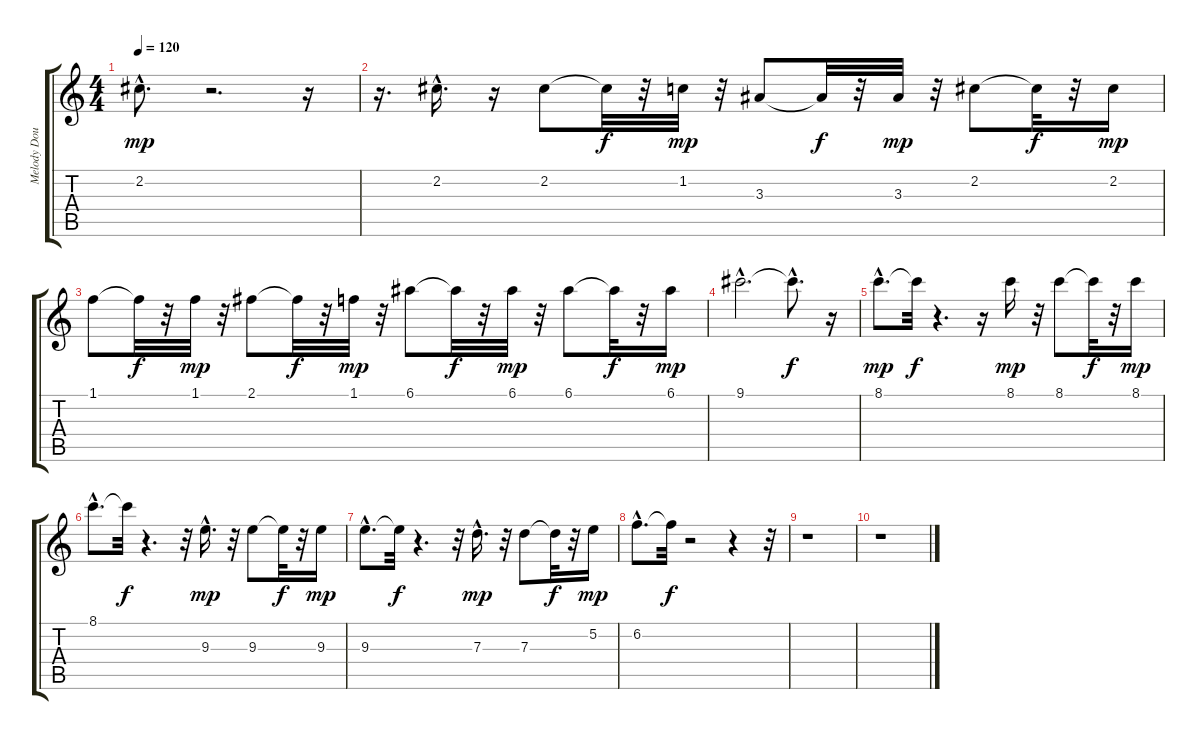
\track ("Melody Doubled #1 " "Melody Dou") {instrument acousticguitarnylon}
\staff {score tabs}
\tuning (E4 B3 G3 D3 A2 E2) {hide}
\ts (4 4)
\tempo 120
\clef g2
\ks c
2.2{hac}.8{d dy mp} r.2{d} r.16 |
r.16{d} 2.2{hac}.16{d} r.16 2.2.8 2.2{t}.32{dy f} r.32 1.2.32{dy mp} r.32 3.3.8 3.3{t}.32{dy f} r.32 3.3.32{dy mp} r.32 2.2.8 2.2{t}.32{dy f} r.32 2.2.16{dy mp} |
1.1.8 1.1{t}.32{dy f} r.32 1.1.32{dy mp} r.32 2.1.8 2.1{t}.32{dy f} r.32 1.1.32{dy mp} r.32 6.1.8 6.1{t}.32{dy f} r.32 6.1.32{dy mp} r.32 6.1.8 6.1{t}.32{dy f} r.32 6.1.16{dy mp} |
9.1{hac}.2{d} 9.1{hac t}.8{d dy f} r.16 |
8.1{hac}.8{d dy mp} 8.1{t}.32{dy f} r.4{d} r.16 8.1.16{dy mp} r.32 8.1.8 8.1{t}.32{dy f} r.32 8.1.16{dy mp} |
8.1{hac}.8{d} 8.1{t}.32{dy f} r.4{d} r.32 9.3{hac}.16{d dy mp} r.32 9.3.8 9.3{t}.32{dy f} r.32 9.3.16{dy mp} |
9.3{hac}.8{d} 9.3{t}.32{dy f} r.4{d} r.32 7.3{hac}.16{d dy mp} r.32 7.3.8 7.3{t}.32{dy f} r.32 5.2.16{dy mp} |
6.2{hac}.8{d} 6.2{t}.32{dy f} r.2 r.4 r.32 |
r.1 |
r.1
